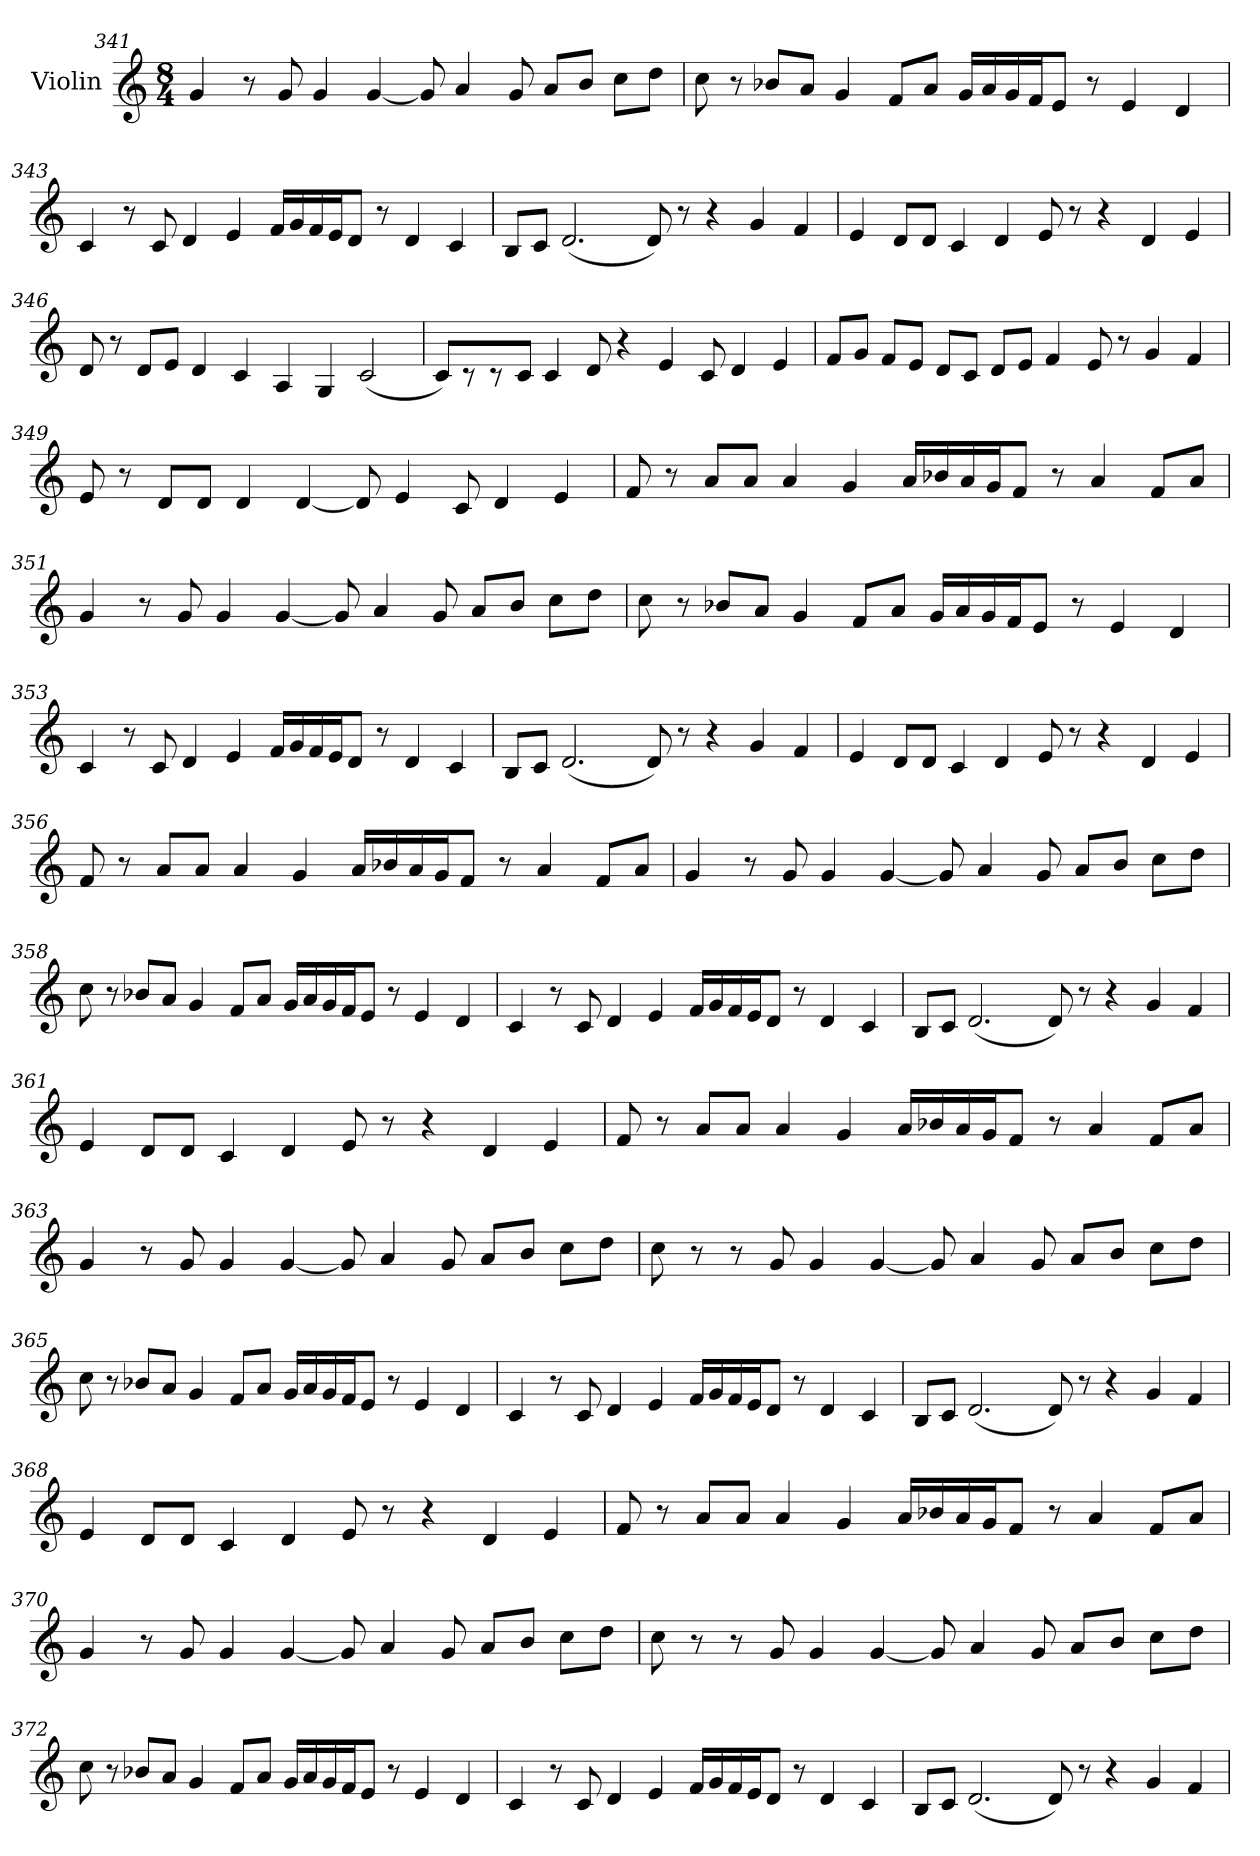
**kern
*part1
*staff1
*I"Violin
!!LO:LB:g=z
*clefG2
*k[]
*M8/4
=341
4g/
8r
8g/
4g/
[4g/
8g/]
4a/
8g/
8a/L
8b/J
8cc\L
8dd\J
=342
8cc\
8r
8b-X/L
8a/J
4g/
8f/L
8a/J
16g/LL
16a/
16g/
16f/J
8e/J
8r
4e/
4d/
!!LO:LB:g=z
=343
4c/
8r
8c/
4d/
4e/
16f/LL
16g/
16f/
16e/J
8d/J
8r
4d/
4c/
=344
8B/L
8c/J
(<2.d/
8d/)
8r
4r
4g/
4f/
!!LO:LB:g=z
=345
4e/
8d/L
8d/J
4c/
4d/
8e/
8r
4r
4d/
4e/
=346
8d/
8r
8d/L
8e/J
4d/
4c/
4A/
4G/
(<2c/
!!LO:LB:g=z
=347
8c/L)
8r
8r
8c/J
4c/
8d/
4r
4e/
8c/
4d/
4e/
=348
8f/L
8g/J
8f/L
8e/J
8d/L
8c/J
8d/L
8e/J
4f/
8e/
8r
4g/
4f/
!!LO:LB:g=z
=349
8e/
8r
8d/L
8d/J
4d/
[4d/
8d/]
4e/
8c/
4d/
4e/
=350
8f/
8r
8a/L
8a/J
4a/
4g/
16a/LL
16b-X/
16a/
16g/J
8f/J
8r
4a/
8f/L
8a/J
!!LO:PB:g=z
=351
4g/
8r
8g/
4g/
[4g/
8g/]
4a/
8g/
8a/L
8b/J
8cc\L
8dd\J
=352
8cc\
8r
8b-X/L
8a/J
4g/
8f/L
8a/J
16g/LL
16a/
16g/
16f/J
8e/J
8r
4e/
4d/
!!LO:LB:g=z
=353
4c/
8r
8c/
4d/
4e/
16f/LL
16g/
16f/
16e/J
8d/J
8r
4d/
4c/
=354
8B/L
8c/J
(<2.d/
8d/)
8r
4r
4g/
4f/
!!LO:LB:g=z
=355
4e/
8d/L
8d/J
4c/
4d/
8e/
8r
4r
4d/
4e/
=356
8f/
8r
8a/L
8a/J
4a/
4g/
16a/LL
16b-X/
16a/
16g/J
8f/J
8r
4a/
8f/L
8a/J
!!LO:LB:g=z
=357
4g/
8r
8g/
4g/
[4g/
8g/]
4a/
8g/
8a/L
8b/J
8cc\L
8dd\J
=358
8cc\
8r
8b-X/L
8a/J
4g/
8f/L
8a/J
16g/LL
16a/
16g/
16f/J
8e/J
8r
4e/
4d/
!!LO:LB:g=z
=359
4c/
8r
8c/
4d/
4e/
16f/LL
16g/
16f/
16e/J
8d/J
8r
4d/
4c/
=360
8B/L
8c/J
(<2.d/
8d/)
8r
4r
4g/
4f/
!!LO:LB:g=z
=361
4e/
8d/L
8d/J
4c/
4d/
8e/
8r
4r
4d/
4e/
=362
8f/
8r
8a/L
8a/J
4a/
4g/
16a/LL
16b-X/
16a/
16g/J
8f/J
8r
4a/
8f/L
8a/J
!!LO:LB:g=z
=363
4g/
8r
8g/
4g/
[4g/
8g/]
4a/
8g/
8a/L
8b/J
8cc\L
8dd\J
=364
8cc\
8r
8r
8g/
4g/
[4g/
8g/]
4a/
8g/
8a/L
8b/J
8cc\L
8dd\J
!!LO:LB:g=z
=365
8cc\
8r
8b-X/L
8a/J
4g/
8f/L
8a/J
16g/LL
16a/
16g/
16f/J
8e/J
8r
4e/
4d/
=366
4c/
8r
8c/
4d/
4e/
16f/LL
16g/
16f/
16e/J
8d/J
8r
4d/
4c/
!!LO:PB:g=z
=367
8B/L
8c/J
(<2.d/
8d/)
8r
4r
4g/
4f/
=368
4e/
8d/L
8d/J
4c/
4d/
8e/
8r
4r
4d/
4e/
!!LO:LB:g=z
=369
8f/
8r
8a/L
8a/J
4a/
4g/
16a/LL
16b-X/
16a/
16g/J
8f/J
8r
4a/
8f/L
8a/J
=370
4g/
8r
8g/
4g/
[4g/
8g/]
4a/
8g/
8a/L
8b/J
8cc\L
8dd\J
!!LO:LB:g=z
=371
8cc\
8r
8r
8g/
4g/
[4g/
8g/]
4a/
8g/
8a/L
8b/J
8cc\L
8dd\J
=372
8cc\
8r
8b-X/L
8a/J
4g/
8f/L
8a/J
16g/LL
16a/
16g/
16f/J
8e/J
8r
4e/
4d/
!!LO:LB:g=z
=373
4c/
8r
8c/
4d/
4e/
16f/LL
16g/
16f/
16e/J
8d/J
8r
4d/
4c/
=374
8B/L
8c/J
(<2.d/
8d/)
8r
4r
4g/
4f/
=
*-
